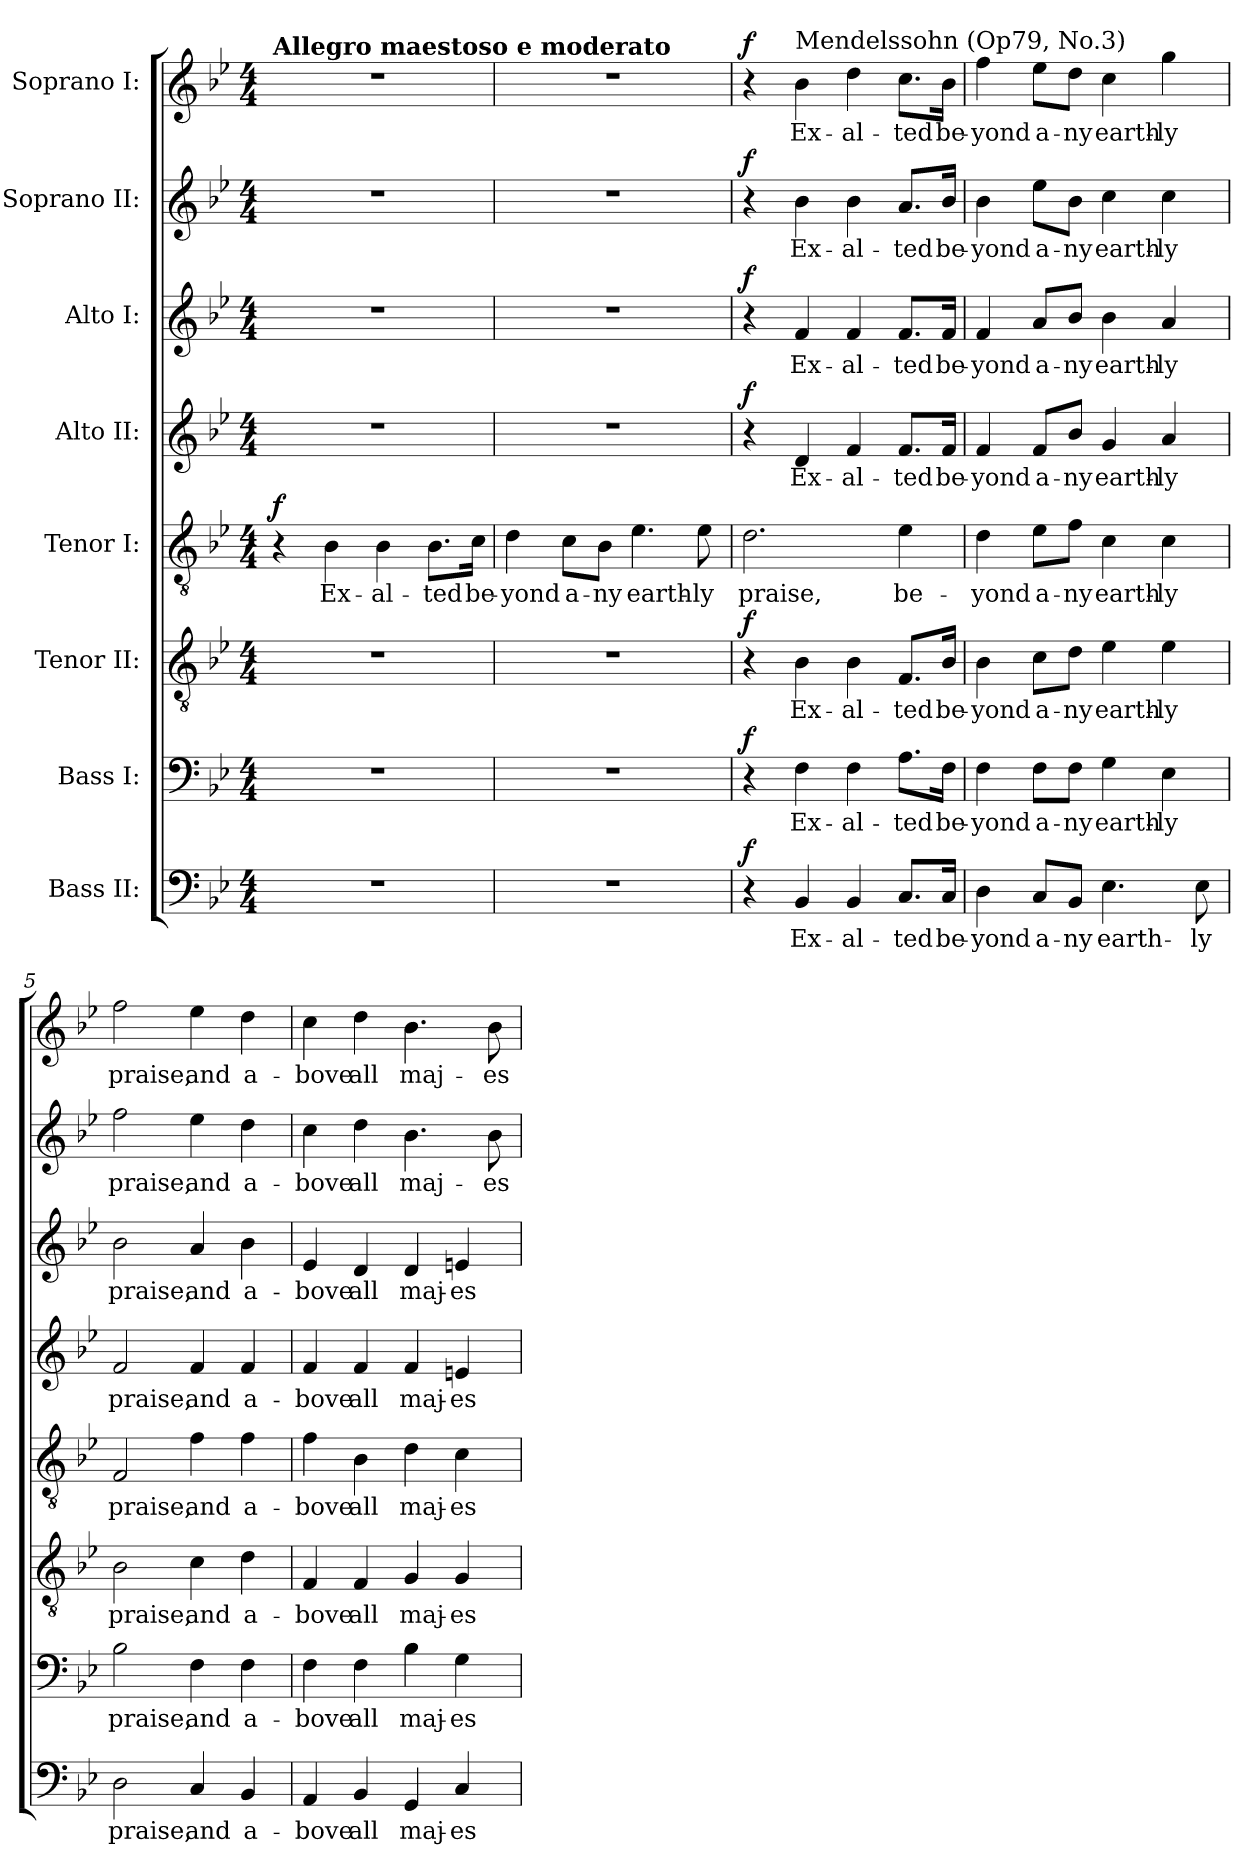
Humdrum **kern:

**kern	**text	**dynam	**kern	**text	**dynam	**kern	**text	**dynam	**kern	**text	**dynam	**kern	**text	**dynam	**kern	**text	**dynam	**kern	**text	**dynam	**kern	**text	**dynam
*part8	*part8	*part8	*part7	*part7	*part7	*part6	*part6	*part6	*part5	*part5	*part5	*part4	*part4	*part4	*part3	*part3	*part3	*part2	*part2	*part2	*part1	*part1	*part1
*staff8	*staff8	*staff8	*staff7	*staff7	*staff7	*staff6	*staff6	*staff6	*staff5	*staff5	*staff5	*staff4	*staff4	*staff4	*staff3	*staff3	*staff3	*staff2	*staff2	*staff2	*staff1	*staff1	*staff1
*I"Bass II:	*	*	*I"Bass I:	*	*	*I"Tenor II:	*	*	*I"Tenor I:	*	*	*I"Alto II:	*	*	*I"Alto I:	*	*	*I"Soprano II:	*	*	*I"Soprano I:	*	*
*clefF4	*	*	*clefF4	*	*	*clefGv2	*	*	*clefGv2	*	*	*clefG2	*	*	*clefG2	*	*	*clefG2	*	*	*clefG2	*	*
*k[b-e-]	*	*	*k[b-e-]	*	*	*k[b-e-]	*	*	*k[b-e-]	*	*	*k[b-e-]	*	*	*k[b-e-]	*	*	*k[b-e-]	*	*	*k[b-e-]	*	*
*B-:	*	*	*B-:	*	*	*B-:	*	*	*B-:	*	*	*B-:	*	*	*B-:	*	*	*B-:	*	*	*B-:	*	*
*M4/4	*	*	*M4/4	*	*	*M4/4	*	*	*M4/4	*	*	*M4/4	*	*	*M4/4	*	*	*M4/4	*	*	*M4/4	*	*
*MM108	*	*	*MM108	*	*	*MM108	*	*	*MM108	*	*	*MM108	*	*	*MM108	*	*	*MM108	*	*	*MM108	*	*
=1	=1	=1	=1	=1	=1	=1	=1	=1	=1	=1	=1	=1	=1	=1	=1	=1	=1	=1	=1	=1	=1	=1	=1
!	!	!	!	!	!	!	!	!	!	!	!	!	!	!	!	!	!	!	!	!	!LO:TX:a:B:t=Allegro maestoso e moderato	!	!
!	!	!	!	!	!	!	!	!	!	!	!LO:DY:b	!	!	!	!	!	!	!	!	!	!	!	!
1r	.	.	1r	.	.	1r	.	.	4r	.	f	1r	.	.	1r	.	.	1r	.	.	1r	.	.
!	!	!	!	!	!	!	!	!	!	!LO:LY:b	!	!	!	!	!	!	!	!	!	!	!	!	!
.	.	.	.	.	.	.	.	.	4B-\	Ex-	.	.	.	.	.	.	.	.	.	.	.	.	.
!	!	!	!	!	!	!	!	!	!	!LO:LY:b	!	!	!	!	!	!	!	!	!	!	!	!	!
.	.	.	.	.	.	.	.	.	4B-\	-al-	.	.	.	.	.	.	.	.	.	.	.	.	.
!	!	!	!	!	!	!	!	!	!	!LO:LY:b	!	!	!	!	!	!	!	!	!	!	!	!	!
.	.	.	.	.	.	.	.	.	8.B-\L	-ted	.	.	.	.	.	.	.	.	.	.	.	.	.
!	!	!	!	!	!	!	!	!	!	!LO:LY:b	!	!	!	!	!	!	!	!	!	!	!	!	!
.	.	.	.	.	.	.	.	.	16c\Jk	be-	.	.	.	.	.	.	.	.	.	.	.	.	.
=2	=2	=2	=2	=2	=2	=2	=2	=2	=2	=2	=2	=2	=2	=2	=2	=2	=2	=2	=2	=2	=2	=2	=2
!	!	!	!	!	!	!	!	!	!	!LO:LY:b	!	!	!	!	!	!	!	!	!	!	!	!	!
1r	.	.	1r	.	.	1r	.	.	4d\	-yond	.	1r	.	.	1r	.	.	1r	.	.	1r	.	.
!	!	!	!	!	!	!	!	!	!	!LO:LY:b	!	!	!	!	!	!	!	!	!	!	!	!	!
.	.	.	.	.	.	.	.	.	8c\L	a-	.	.	.	.	.	.	.	.	.	.	.	.	.
!	!	!	!	!	!	!	!	!	!	!LO:LY:b	!	!	!	!	!	!	!	!	!	!	!	!	!
.	.	.	.	.	.	.	.	.	8B-\J	-ny	.	.	.	.	.	.	.	.	.	.	.	.	.
!	!	!	!	!	!	!	!	!	!	!LO:LY:b	!	!	!	!	!	!	!	!	!	!	!	!	!
.	.	.	.	.	.	.	.	.	4.e-\	earth-	.	.	.	.	.	.	.	.	.	.	.	.	.
!	!	!	!	!	!	!	!	!	!	!LO:LY:b	!	!	!	!	!	!	!	!	!	!	!	!	!
.	.	.	.	.	.	.	.	.	8e-\	-ly	.	.	.	.	.	.	.	.	.	.	.	.	.
=3	=3	=3	=3	=3	=3	=3	=3	=3	=3	=3	=3	=3	=3	=3	=3	=3	=3	=3	=3	=3	=3	=3	=3
!	!	!LO:DY:b	!	!	!LO:DY:b	!	!	!LO:DY:b	!	!LO:LY:b	!	!	!	!LO:DY:b	!	!	!LO:DY:b	!	!	!LO:DY:b	!	!	!LO:DY:b
4r	.	f	4r	.	f	4r	.	f	2.d\	praise,	.	4r	.	f	4r	.	f	4r	.	f	4r	.	f
!	!	!	!	!	!	!	!	!	!	!	!	!	!	!	!	!	!	!	!	!	!LO:TX:a:t=Mendelssohn (Op79, No.3)	!	!
!	!LO:LY:b	!	!	!LO:LY:b	!	!	!LO:LY:b	!	!	!	!	!	!LO:LY:b	!	!	!LO:LY:b	!	!	!LO:LY:b	!	!	!LO:LY:b	!
4BB-/	Ex-	.	4F\	Ex-	.	4B-\	Ex-	.	.	.	.	4d/	Ex-	.	4f/	Ex-	.	4b-\	Ex-	.	4b-\	Ex-	.
!	!LO:LY:b	!	!	!LO:LY:b	!	!	!LO:LY:b	!	!	!	!	!	!LO:LY:b	!	!	!LO:LY:b	!	!	!LO:LY:b	!	!	!LO:LY:b	!
4BB-/	-al-	.	4F\	-al-	.	4B-\	-al-	.	.	.	.	4f/	-al-	.	4f/	-al-	.	4b-\	-al-	.	4dd\	-al-	.
!	!LO:LY:b	!	!	!LO:LY:b	!	!	!LO:LY:b	!	!	!LO:LY:b	!	!	!LO:LY:b	!	!	!LO:LY:b	!	!	!LO:LY:b	!	!	!LO:LY:b	!
8.C/L	-ted	.	8.A\L	-ted	.	8.F/L	-ted	.	4e-\	be-	.	8.f/L	-ted	.	8.f/L	-ted	.	8.a/L	-ted	.	8.cc\L	-ted	.
!	!LO:LY:b	!	!	!LO:LY:b	!	!	!LO:LY:b	!	!	!	!	!	!LO:LY:b	!	!	!LO:LY:b	!	!	!LO:LY:b	!	!	!LO:LY:b	!
16C/Jk	be-	.	16F\Jk	be-	.	16B-/Jk	be-	.	.	.	.	16f/Jk	be-	.	16f/Jk	be-	.	16b-/Jk	be-	.	16b-\Jk	be-	.
!!LO:PB:g=z
=4	=4	=4	=4	=4	=4	=4	=4	=4	=4	=4	=4	=4	=4	=4	=4	=4	=4	=4	=4	=4	=4	=4	=4
!	!LO:LY:b	!	!	!LO:LY:b	!	!	!LO:LY:b	!	!	!LO:LY:b	!	!	!LO:LY:b	!	!	!LO:LY:b	!	!	!LO:LY:b	!	!	!LO:LY:b	!
4D\	-yond	.	4F\	-yond	.	4B-\	-yond	.	4d\	-yond	.	4f/	-yond	.	4f/	-yond	.	4b-\	-yond	.	4ff\	-yond	.
!	!LO:LY:b	!	!	!LO:LY:b	!	!	!LO:LY:b	!	!	!LO:LY:b	!	!	!LO:LY:b	!	!	!LO:LY:b	!	!	!LO:LY:b	!	!	!LO:LY:b	!
8C/L	a-	.	8F\L	a-	.	8c\L	a-	.	8e-\L	a-	.	8f/L	a-	.	8a/L	a-	.	8ee-\L	a-	.	8ee-\L	a-	.
!	!LO:LY:b	!	!	!LO:LY:b	!	!	!LO:LY:b	!	!	!LO:LY:b	!	!	!LO:LY:b	!	!	!LO:LY:b	!	!	!LO:LY:b	!	!	!LO:LY:b	!
8BB-/J	-ny	.	8F\J	-ny	.	8d\J	-ny	.	8f\J	-ny	.	8b-/J	-ny	.	8b-/J	-ny	.	8b-\J	-ny	.	8dd\J	-ny	.
!	!LO:LY:b	!	!	!LO:LY:b	!	!	!LO:LY:b	!	!	!LO:LY:b	!	!	!LO:LY:b	!	!	!LO:LY:b	!	!	!LO:LY:b	!	!	!LO:LY:b	!
4.E-\	earth-	.	4G\	earth-	.	4e-\	earth-	.	4c\	earth-	.	4g/	earth-	.	4b-\	earth-	.	4cc\	earth-	.	4cc\	earth-	.
!	!	!	!	!LO:LY:b	!	!	!LO:LY:b	!	!	!LO:LY:b	!	!	!LO:LY:b	!	!	!LO:LY:b	!	!	!LO:LY:b	!	!	!LO:LY:b	!
.	.	.	4E-\	-ly	.	4e-\	-ly	.	4c\	-ly	.	4a/	-ly	.	4a/	-ly	.	4cc\	-ly	.	4gg\	-ly	.
!	!LO:LY:b	!	!	!	!	!	!	!	!	!	!	!	!	!	!	!	!	!	!	!	!	!	!
8E-\	-ly	.	.	.	.	.	.	.	.	.	.	.	.	.	.	.	.	.	.	.	.	.	.
=5	=5	=5	=5	=5	=5	=5	=5	=5	=5	=5	=5	=5	=5	=5	=5	=5	=5	=5	=5	=5	=5	=5	=5
!	!LO:LY:b	!	!	!LO:LY:b	!	!	!LO:LY:b	!	!	!LO:LY:b	!	!	!LO:LY:b	!	!	!LO:LY:b	!	!	!LO:LY:b	!	!	!LO:LY:b	!
2D\	praise,	.	2B-\	praise,	.	2B-\	praise,	.	2F/	praise,	.	2f/	praise,	.	2b-\	praise,	.	2ff\	praise,	.	2ff\	praise,	.
!	!LO:LY:b	!	!	!LO:LY:b	!	!	!LO:LY:b	!	!	!LO:LY:b	!	!	!LO:LY:b	!	!	!LO:LY:b	!	!	!LO:LY:b	!	!	!LO:LY:b	!
4C/	and	.	4F\	and	.	4c\	and	.	4f\	and	.	4f/	and	.	4a/	and	.	4ee-\	and	.	4ee-\	and	.
!	!LO:LY:b	!	!	!LO:LY:b	!	!	!LO:LY:b	!	!	!LO:LY:b	!	!	!LO:LY:b	!	!	!LO:LY:b	!	!	!LO:LY:b	!	!	!LO:LY:b	!
4BB-/	a-	.	4F\	a-	.	4d\	a-	.	4f\	a-	.	4f/	a-	.	4b-\	a-	.	4dd\	a-	.	4dd\	a-	.
=6	=6	=6	=6	=6	=6	=6	=6	=6	=6	=6	=6	=6	=6	=6	=6	=6	=6	=6	=6	=6	=6	=6	=6
!	!LO:LY:b	!	!	!LO:LY:b	!	!	!LO:LY:b	!	!	!LO:LY:b	!	!	!LO:LY:b	!	!	!LO:LY:b	!	!	!LO:LY:b	!	!	!LO:LY:b	!
4AA/	-bove	.	4F\	-bove	.	4F/	-bove	.	4f\	-bove	.	4f/	-bove	.	4e-/	-bove	.	4cc\	-bove	.	4cc\	-bove	.
!	!LO:LY:b	!	!	!LO:LY:b	!	!	!LO:LY:b	!	!	!LO:LY:b	!	!	!LO:LY:b	!	!	!LO:LY:b	!	!	!LO:LY:b	!	!	!LO:LY:b	!
4BB-/	all	.	4F\	all	.	4F/	all	.	4B-\	all	.	4f/	all	.	4d/	all	.	4dd\	all	.	4dd\	all	.
!	!LO:LY:b	!	!	!LO:LY:b	!	!	!LO:LY:b	!	!	!LO:LY:b	!	!	!LO:LY:b	!	!	!LO:LY:b	!	!	!LO:LY:b	!	!	!LO:LY:b	!
4GG/	maj-	.	4B-\	maj-	.	4G/	maj-	.	4d\	maj-	.	4f/	maj-	.	4d/	maj-	.	4.b-\	maj-	.	4.b-\	maj-	.
!	!LO:LY:b	!	!	!LO:LY:b	!	!	!LO:LY:b	!	!	!LO:LY:b	!	!	!LO:LY:b	!	!	!LO:LY:b	!	!	!	!	!	!	!
4C/	-es-	.	4G\	-es-	.	4G/	-es-	.	4c\	-es-	.	4en/	-es-	.	4en/	-es-	.	.	.	.	.	.	.
!	!	!	!	!	!	!	!	!	!	!	!	!	!	!	!	!	!	!	!LO:LY:b	!	!	!LO:LY:b	!
.	.	.	.	.	.	.	.	.	.	.	.	.	.	.	.	.	.	8b-\	-es-	.	8b-\	-es-	.
=	=	=	=	=	=	=	=	=	=	=	=	=	=	=	=	=	=	=	=	=	=	=	=
*-	*-	*-	*-	*-	*-	*-	*-	*-	*-	*-	*-	*-	*-	*-	*-	*-	*-	*-	*-	*-	*-	*-	*-
